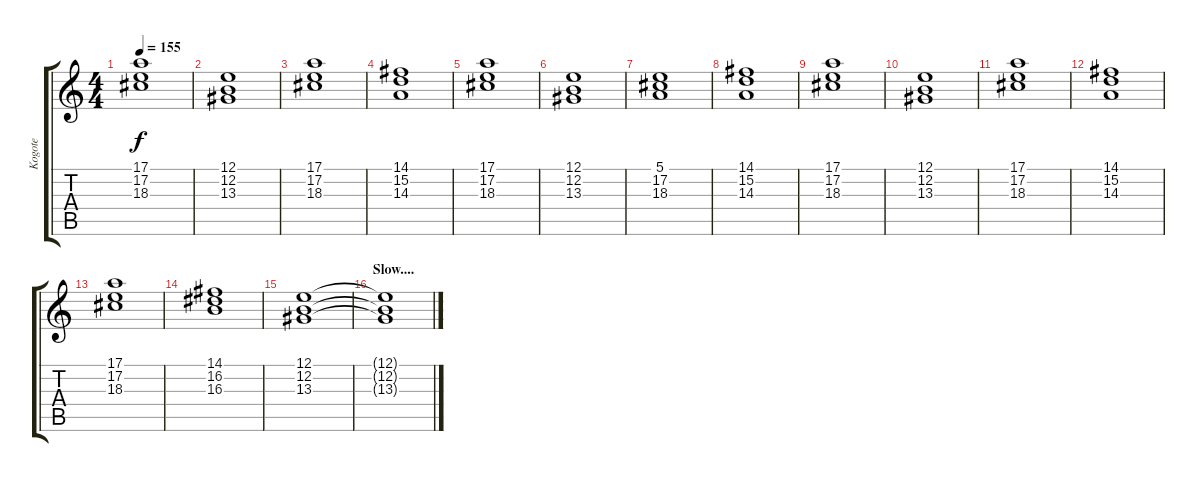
\track ("Kogote" "Kogote") {instrument bagpipe}
\staff {score tabs}
\tuning (E4 B3 G3 D3 A2 E2) {hide}
\ts (4 4)
\tempo 155
\clef g2
\ks c
(17.1 17.2 18.3).1{dy f} |
(12.1 12.2 13.3).1 |
(17.1 17.2 18.3).1 |
(14.1 15.2 14.3).1 |
(17.1 17.2 18.3).1 |
(12.1 12.2 13.3).1 |
(5.1 17.2 18.3).1 |
(14.1 15.2 14.3).1 |
(17.1 17.2 18.3).1 |
(12.1 12.2 13.3).1 |
(17.1 17.2 18.3).1 |
(14.1 15.2 14.3).1 |
(17.1 17.2 18.3).1 |
(14.1 16.2 16.3).1 |
(12.1 12.2 13.3).1 |
\section ("" "Slow....")
(12.1{t} 12.2{t} 13.3{t}).1{volume 0}
